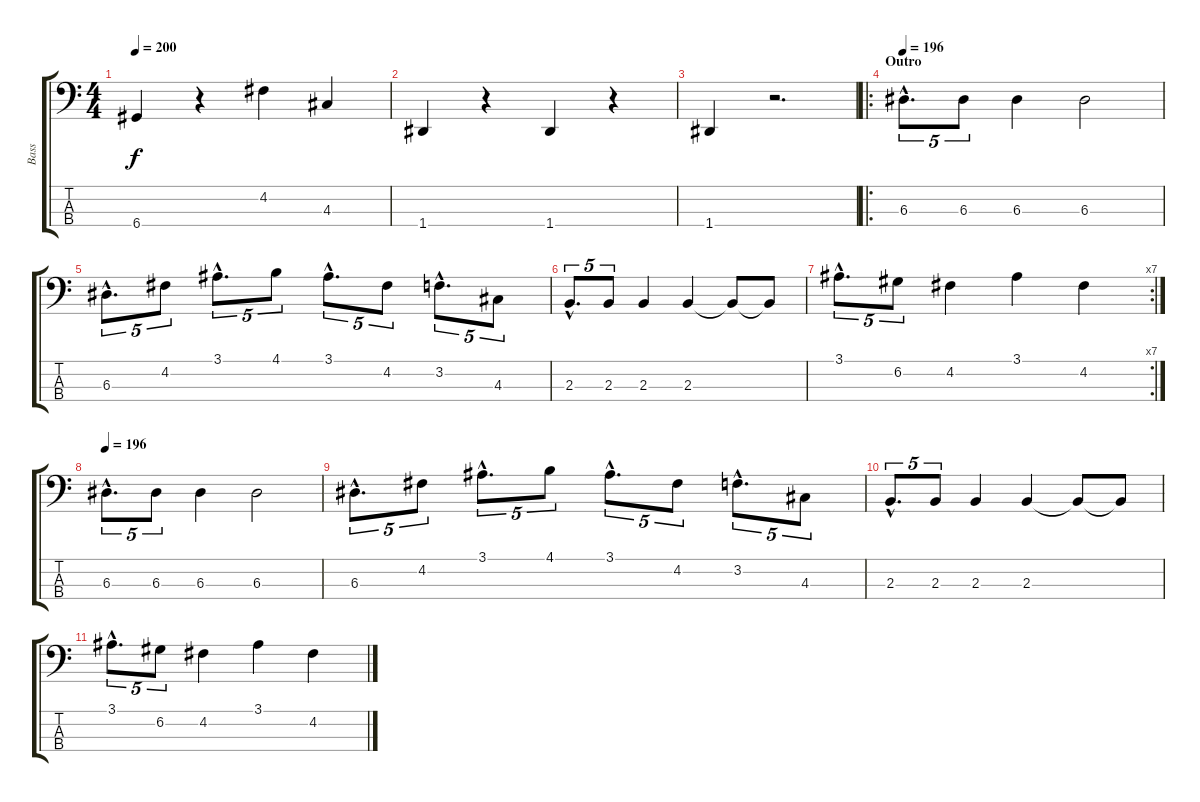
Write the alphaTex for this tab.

\track ("Bass" "Bass") {instrument electricbassfinger}
\staff {score tabs}
\tuning (G2 D2 A1 D1) {hide}
\ts (4 4)
\tempo 200
\clef f4
\ks c
6.4.4{dy f} r.4 4.2.4 4.3.4 |
1.4.4 r.4 1.4.4 r.4 |
1.4.4 r.2{d} |
\ro
\section ("" "Outro")
\tempo 196
6.3{hac}.8{d tu (5 4)} 6.3.8{tu (5 4)} 6.3.4 6.3.2 |
6.3{hac}.8{d tu (5 4)} 4.2.8{tu (5 4)} 3.1{hac}.8{d tu (5 4)} 4.1.8{tu (5 4)} 3.1{hac}.8{d tu (5 4)} 4.2.8{tu (5 4)} 3.2{hac}.8{d tu (5 4)} 4.3.8{tu (5 4)} |
2.3{hac}.8{d tu (5 4)} 2.3.8{tu (5 4)} 2.3.4 2.3.4 2.3{t}.8 2.3{t}.8 |
\rc 7
3.1{hac}.8{d tu (5 4)} 6.2.8{tu (5 4)} 4.2.4 3.1.4 4.2.4 |
\tempo 196
6.3{hac}.8{d tu (5 4)} 6.3.8{tu (5 4)} 6.3.4 6.3.2 |
6.3{hac}.8{d tu (5 4)} 4.2.8{tu (5 4)} 3.1{hac}.8{d tu (5 4)} 4.1.8{tu (5 4)} 3.1{hac}.8{d tu (5 4)} 4.2.8{tu (5 4)} 3.2{hac}.8{d tu (5 4)} 4.3.8{tu (5 4)} |
2.3{hac}.8{d tu (5 4)} 2.3.8{tu (5 4)} 2.3.4 2.3.4 2.3{t}.8 2.3{t}.8 |
3.1{hac}.8{d tu (5 4)} 6.2.8{tu (5 4)} 4.2.4 3.1.4 4.2.4
